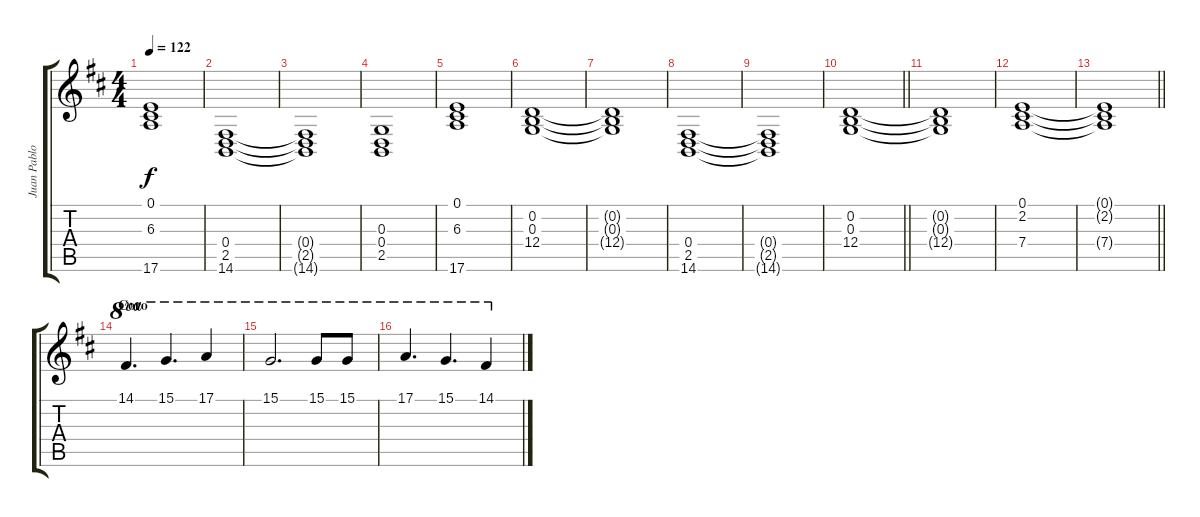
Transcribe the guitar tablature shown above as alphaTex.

\track ("Juan Pablo Giron" "Juan Pablo") {instrument stringensemble1}
\staff {score tabs}
\tuning (E4 B3 G3 D3 A2 E2) {hide}
\ts (4 4)
\tempo 122
\clef g2
\ks d
(0.1 6.3 17.6).1{dy f} |
(0.4 2.5 14.6).1 |
(0.4{t} 2.5{t} 14.6{t}).1 |
(0.3 0.4 2.5).1 |
(0.1 6.3 17.6).1 |
(0.2 0.3 12.4).1 |
(0.2{t} 0.3{t} 12.4{t}).1 |
(0.4 2.5 14.6).1 |
(0.4{t} 2.5{t} 14.6{t}).1 |
\barLineRight lightlight
(0.2 0.3 12.4).1 |
(0.2{t} 0.3{t} 12.4{t}).1 |
(0.1 2.2 7.4).1 |
\barLineRight lightlight
(0.1{t} 2.2{t} 7.4{t}).1 |
\section ("" "Coro")
14.1.4{d ot 8va} 15.1.4{d ot 8va} 17.1.4{ot 8va} |
15.1.2{d ot 8va} 15.1.8{ot 8va} 15.1.8{ot 8va} |
17.1.4{d ot 8va} 15.1.4{d ot 8va} 14.1.4{ot 8va}
